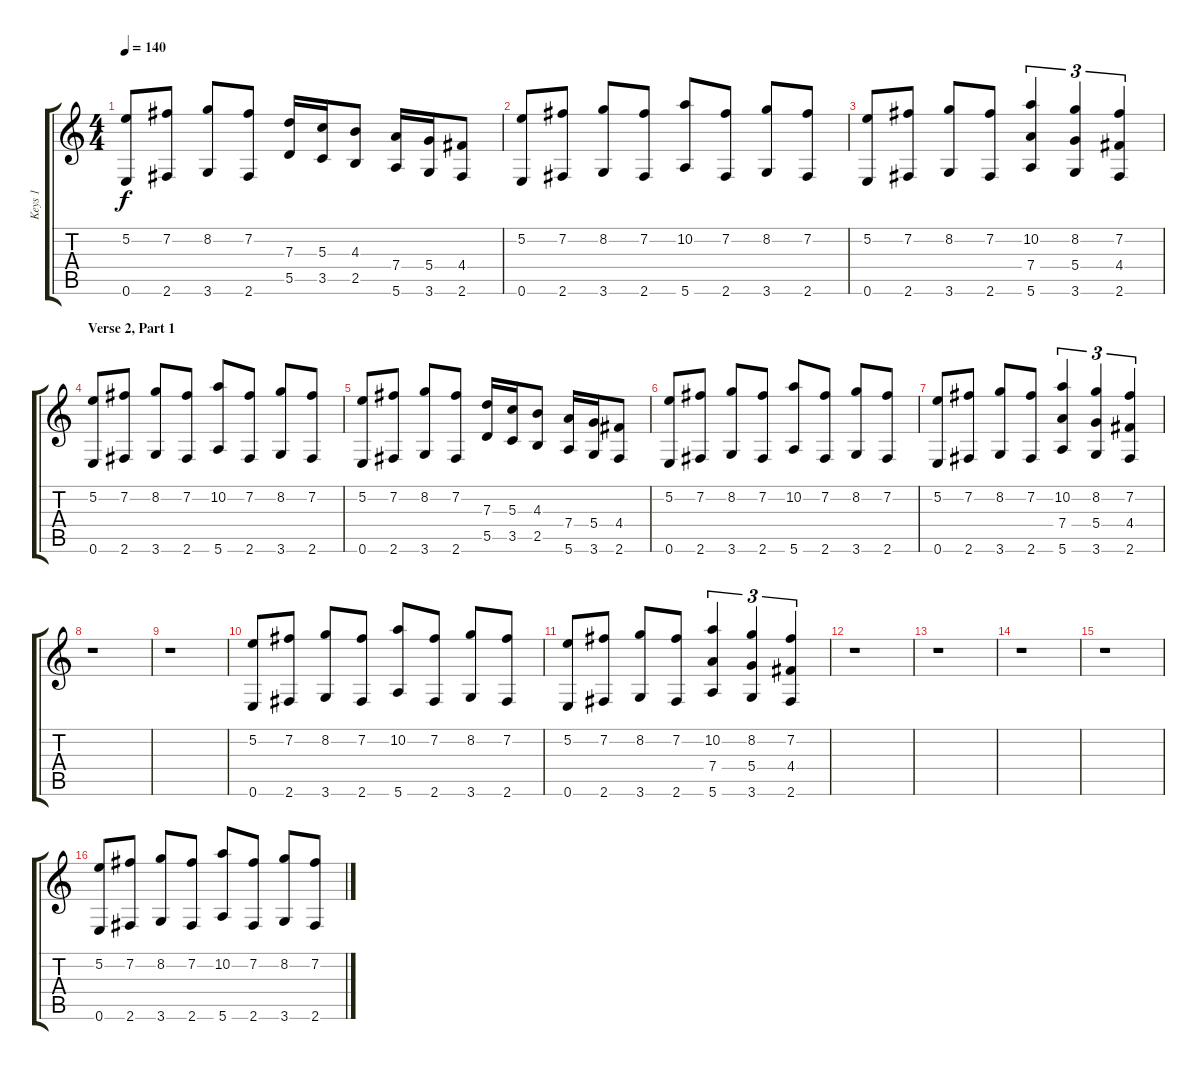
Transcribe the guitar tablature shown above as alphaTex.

\track ("Keys 1" "Keys 1") {instrument synthbass1}
\staff {score tabs}
\tuning (E4 B3 G3 D3 A2 E2) {hide}
\ts (4 4)
\tempo 140
\clef g2
\ks c
(5.2 0.6).8{dy f} (7.2 2.6).8 (8.2 3.6).8 (7.2 2.6).8 (7.3 5.5).16 (5.3 3.5).16 (4.3 2.5).8 (7.4 5.6).16 (5.4 3.6).16 (4.4 2.6).8 |
(5.2 0.6).8 (7.2 2.6).8 (8.2 3.6).8 (7.2 2.6).8 (10.2 5.6).8 (7.2 2.6).8 (8.2 3.6).8 (7.2 2.6).8 |
(5.2 0.6).8 (7.2 2.6).8 (8.2 3.6).8 (7.2 2.6).8 (10.2 7.4 5.6).4{tu (3 2)} (8.2 5.4 3.6).4{tu (3 2)} (7.2 4.4 2.6).4{tu (3 2)} |
\section ("" "Verse 2, Part 1")
(5.2 0.6).8 (7.2 2.6).8 (8.2 3.6).8 (7.2 2.6).8 (10.2 5.6).8 (7.2 2.6).8 (8.2 3.6).8 (7.2 2.6).8 |
(5.2 0.6).8 (7.2 2.6).8 (8.2 3.6).8 (7.2 2.6).8 (7.3 5.5).16 (5.3 3.5).16 (4.3 2.5).8 (7.4 5.6).16 (5.4 3.6).16 (4.4 2.6).8 |
(5.2 0.6).8 (7.2 2.6).8 (8.2 3.6).8 (7.2 2.6).8 (10.2 5.6).8 (7.2 2.6).8 (8.2 3.6).8 (7.2 2.6).8 |
(5.2 0.6).8 (7.2 2.6).8 (8.2 3.6).8 (7.2 2.6).8 (10.2 7.4 5.6).4{tu (3 2)} (8.2 5.4 3.6).4{tu (3 2)} (7.2 4.4 2.6).4{tu (3 2)} |
r.1 |
r.1 |
(5.2 0.6).8 (7.2 2.6).8 (8.2 3.6).8 (7.2 2.6).8 (10.2 5.6).8 (7.2 2.6).8 (8.2 3.6).8 (7.2 2.6).8 |
(5.2 0.6).8 (7.2 2.6).8 (8.2 3.6).8 (7.2 2.6).8 (10.2 7.4 5.6).4{tu (3 2)} (8.2 5.4 3.6).4{tu (3 2)} (7.2 4.4 2.6).4{tu (3 2)} |
r.1 |
r.1 |
r.1 |
r.1 |
(5.2 0.6).8 (7.2 2.6).8 (8.2 3.6).8 (7.2 2.6).8 (10.2 5.6).8 (7.2 2.6).8 (8.2 3.6).8 (7.2 2.6).8
